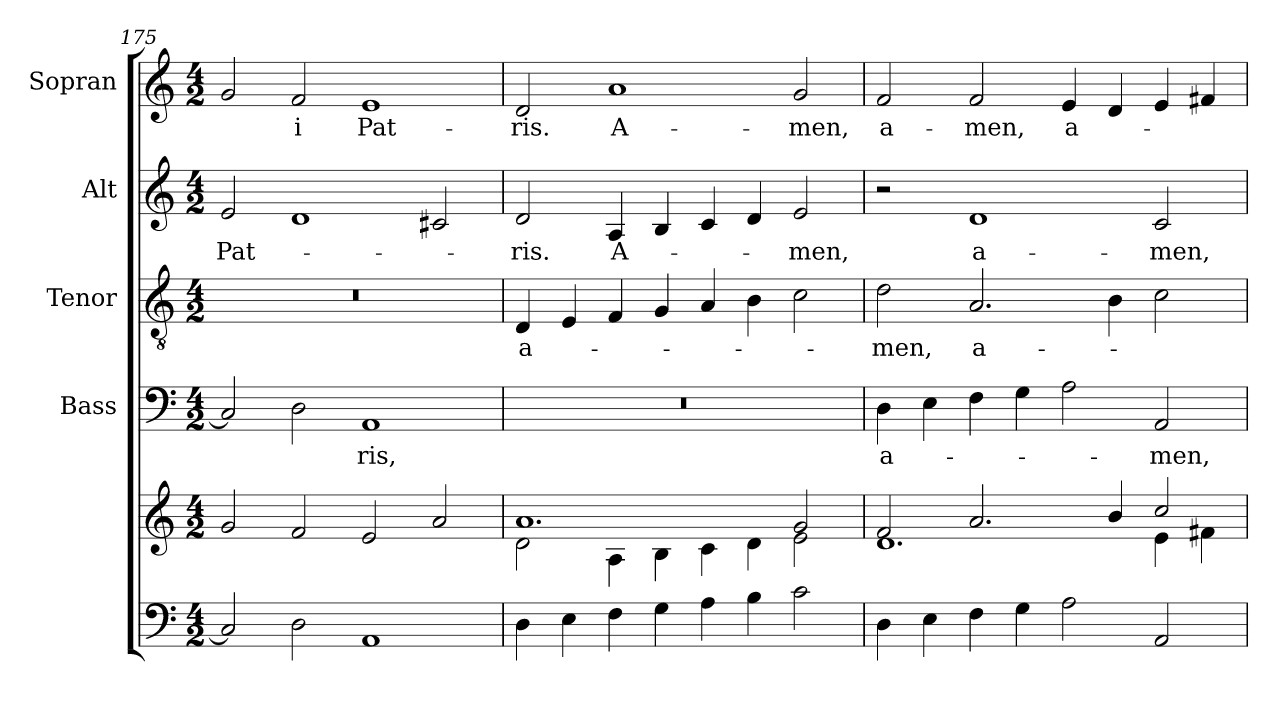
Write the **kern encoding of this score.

**kern	**kern	**kern	**text	**kern	**text	**kern	**text	**kern	**text
*part5	*part5	*part4	*part4	*part3	*part3	*part2	*part2	*part1	*part1
*staff6	*staff5	*staff4	*staff4	*staff3	*staff3	*staff2	*staff2	*staff1	*staff1
*	*	*I"Bass	*	*I"Tenor	*	*I"Alt	*	*I"Sopran	*
*	*	*I'B.	*	*I'T.	*	*I'A.	*	*I'S.	*
!!LO:PB:g=z
*clefF4	*clefG2	*clefF4	*	*clefGv2	*	*clefG2	*	*clefG2	*
*k[]	*k[]	*k[]	*	*k[]	*	*k[]	*	*k[]	*
*C:	*C:	*C:	*	*C:	*	*C:	*	*C:	*
*M4/2	*M4/2	*M4/2	*	*M4/2	*	*M4/2	*	*M4/2	*
=175	=175	=175	=175	=175	=175	=175	=175	=175	=175
!	!	!	!	!	!	!	!LO:LY:b	!	!
2C/]	2g/	2C/]	.	0r	.	2e/	Pat-	2g/	.
!	!	!	!	!	!	!	!	!	!LO:LY:b
2D\	2f/	2D\	.	.	.	1d	.	2f/	-i
!	!	!	!LO:LY:b	!	!	!	!	!	!LO:LY:b
1AA	2e/	1AA	-ris,	.	.	.	.	1e	Pat-
.	2a/	.	.	.	.	2c#X/	.	.	.
=176	=176	=176	=176	=176	=176	=176	=176	=176	=176
*	*^	*	*	*	*	*	*	*	*
!	!	!	!	!	!	!LO:LY:b	!	!LO:LY:b	!	!LO:LY:b
4D\	1.a	2d\	0r	.	4D/	a-	2d/	-ris.	2d/	-ris.
4E\	.	.	.	.	4E/	.	.	.	.	.
!	!	!	!	!	!	!	!	!LO:LY:b	!	!LO:LY:b
4F\	.	4A\	.	.	4F/	.	4A/	A-	1a	A-
4G\	.	4B\	.	.	4G/	.	4B/	.	.	.
4A\	.	4c\	.	.	4A/	.	4c/	.	.	.
4B\	.	4d\	.	.	4B\	.	4d/	.	.	.
!	!	!	!	!	!	!	!	!LO:LY:b	!	!LO:LY:b
2c\	2g/	2e\	.	.	2c\	.	2e/	-men,	2g/	-men,
=177	=177	=177	=177	=177	=177	=177	=177	=177	=177	=177
!	!	!	!	!LO:LY:b	!	!LO:LY:b	!	!	!	!LO:LY:b
4D\	2f/	1.d	4D\	a-	2d\	-men,	2r	.	2f/	a-
4E\	.	.	4E\	.	.	.	.	.	.	.
!	!	!	!	!	!	!LO:LY:b	!	!LO:LY:b	!	!LO:LY:b
4F\	2.a/	.	4F\	.	2.A/	a-	1d	a-	2f/	-men,
4G\	.	.	4G\	.	.	.	.	.	.	.
!	!	!	!	!	!	!	!	!	!	!LO:LY:b
2A\	.	.	2A\	.	.	.	.	.	4e/	a-
.	4b/	.	.	.	4B\	.	.	.	4d/	.
!	!	!	!	!LO:LY:b	!	!	!	!LO:LY:b	!	!
2AA/	2cc/	4e\	2AA/	-men,	2c\	.	2c/	-men,	4e/	.
.	.	4f#X\	.	.	.	.	.	.	4f#X/	.
*	*v	*v	*	*	*	*	*	*	*	*
=	=	=	=	=	=	=	=	=	=
*-	*-	*-	*-	*-	*-	*-	*-	*-	*-
